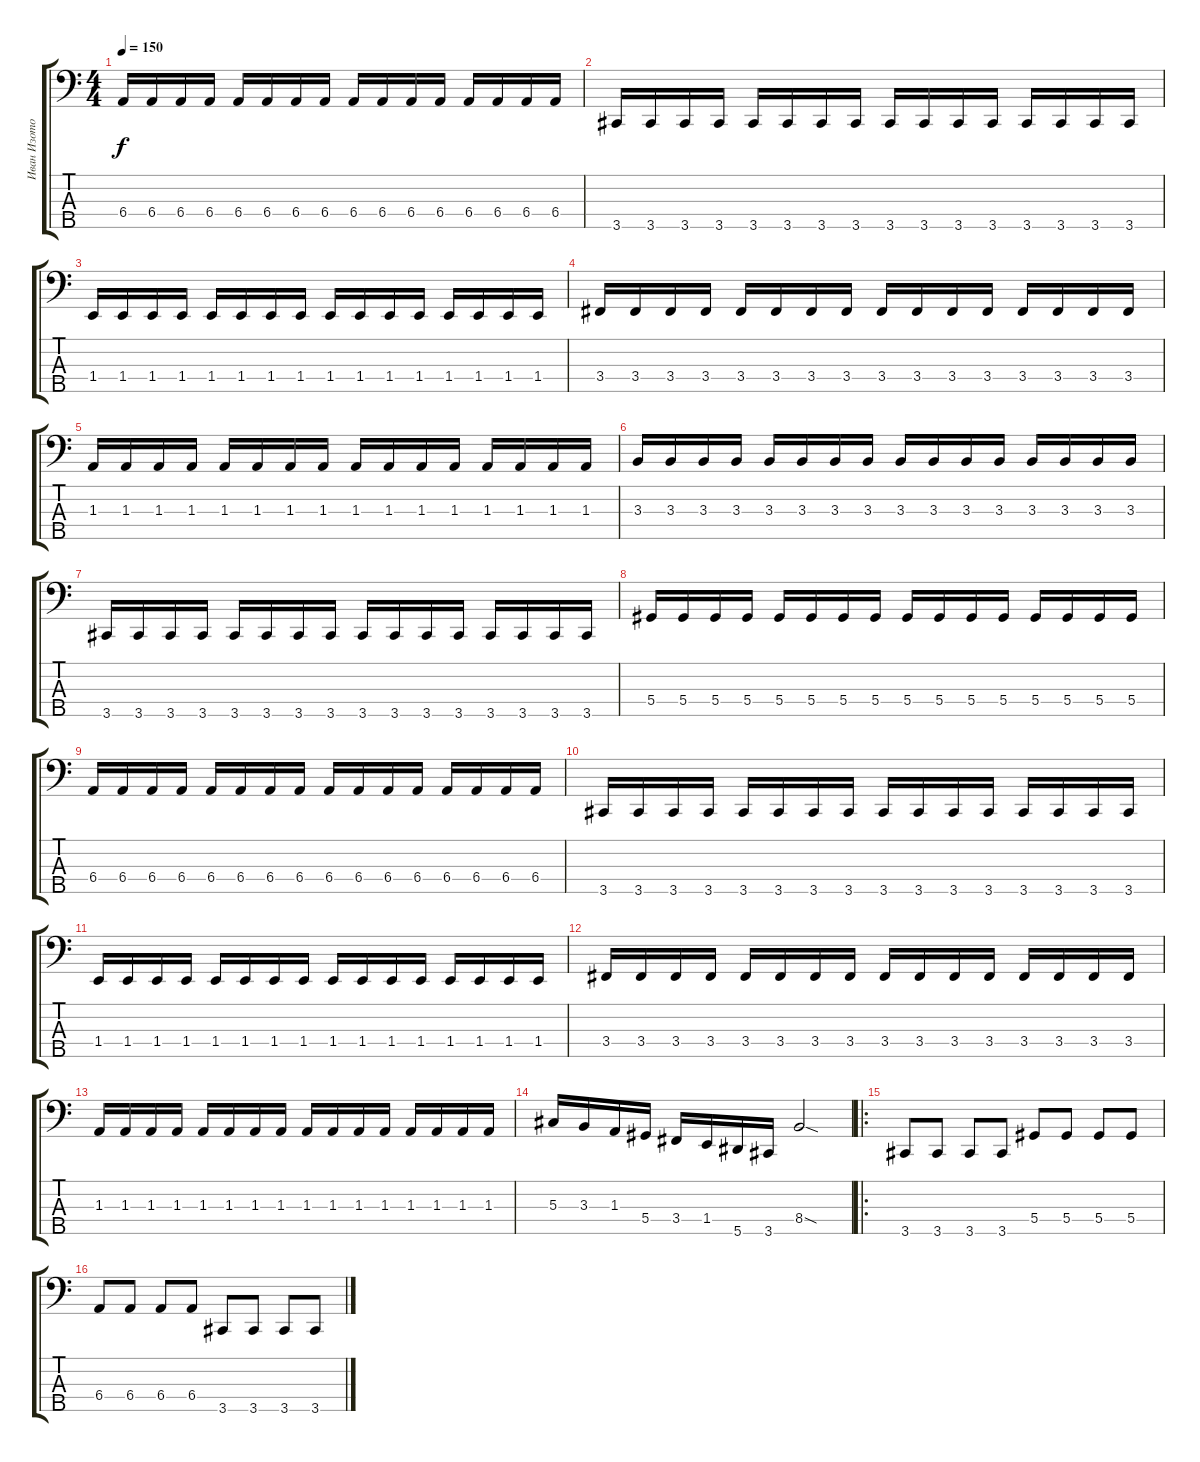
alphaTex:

\track ("Иван Изотов" "Иван Изото") {instrument electricbasspick}
\staff {score tabs}
\tuning (Gb2 Db2 Ab1 Eb1 Bb0) {hide}
\ts (4 4)
\tempo 150
\clef f4
\ks c
6.4.16{dy f} 6.4.16 6.4.16 6.4.16 6.4.16 6.4.16 6.4.16 6.4.16 6.4.16 6.4.16 6.4.16 6.4.16 6.4.16 6.4.16 6.4.16 6.4.16 |
3.5.16 3.5.16 3.5.16 3.5.16 3.5.16 3.5.16 3.5.16 3.5.16 3.5.16 3.5.16 3.5.16 3.5.16 3.5.16 3.5.16 3.5.16 3.5.16 |
1.4.16 1.4.16 1.4.16 1.4.16 1.4.16 1.4.16 1.4.16 1.4.16 1.4.16 1.4.16 1.4.16 1.4.16 1.4.16 1.4.16 1.4.16 1.4.16 |
3.4.16 3.4.16 3.4.16 3.4.16 3.4.16 3.4.16 3.4.16 3.4.16 3.4.16 3.4.16 3.4.16 3.4.16 3.4.16 3.4.16 3.4.16 3.4.16 |
1.3.16 1.3.16 1.3.16 1.3.16 1.3.16 1.3.16 1.3.16 1.3.16 1.3.16 1.3.16 1.3.16 1.3.16 1.3.16 1.3.16 1.3.16 1.3.16 |
3.3.16 3.3.16 3.3.16 3.3.16 3.3.16 3.3.16 3.3.16 3.3.16 3.3.16 3.3.16 3.3.16 3.3.16 3.3.16 3.3.16 3.3.16 3.3.16 |
3.5.16 3.5.16 3.5.16 3.5.16 3.5.16 3.5.16 3.5.16 3.5.16 3.5.16 3.5.16 3.5.16 3.5.16 3.5.16 3.5.16 3.5.16 3.5.16 |
5.4.16 5.4.16 5.4.16 5.4.16 5.4.16 5.4.16 5.4.16 5.4.16 5.4.16 5.4.16 5.4.16 5.4.16 5.4.16 5.4.16 5.4.16 5.4.16 |
6.4.16 6.4.16 6.4.16 6.4.16 6.4.16 6.4.16 6.4.16 6.4.16 6.4.16 6.4.16 6.4.16 6.4.16 6.4.16 6.4.16 6.4.16 6.4.16 |
3.5.16 3.5.16 3.5.16 3.5.16 3.5.16 3.5.16 3.5.16 3.5.16 3.5.16 3.5.16 3.5.16 3.5.16 3.5.16 3.5.16 3.5.16 3.5.16 |
1.4.16 1.4.16 1.4.16 1.4.16 1.4.16 1.4.16 1.4.16 1.4.16 1.4.16 1.4.16 1.4.16 1.4.16 1.4.16 1.4.16 1.4.16 1.4.16 |
3.4.16 3.4.16 3.4.16 3.4.16 3.4.16 3.4.16 3.4.16 3.4.16 3.4.16 3.4.16 3.4.16 3.4.16 3.4.16 3.4.16 3.4.16 3.4.16 |
1.3.16 1.3.16 1.3.16 1.3.16 1.3.16 1.3.16 1.3.16 1.3.16 1.3.16 1.3.16 1.3.16 1.3.16 1.3.16 1.3.16 1.3.16 1.3.16 |
5.3.16 3.3.16 1.3.16 5.4.16 3.4.16 1.4.16 5.5.16 3.5.16 8.4{sod}.2 |
\ro
3.5.8 3.5.8 3.5.8 3.5.8 5.4.8 5.4.8 5.4.8 5.4.8 |
6.4.8 6.4.8 6.4.8 6.4.8 3.5.8 3.5.8 3.5.8 3.5.8
